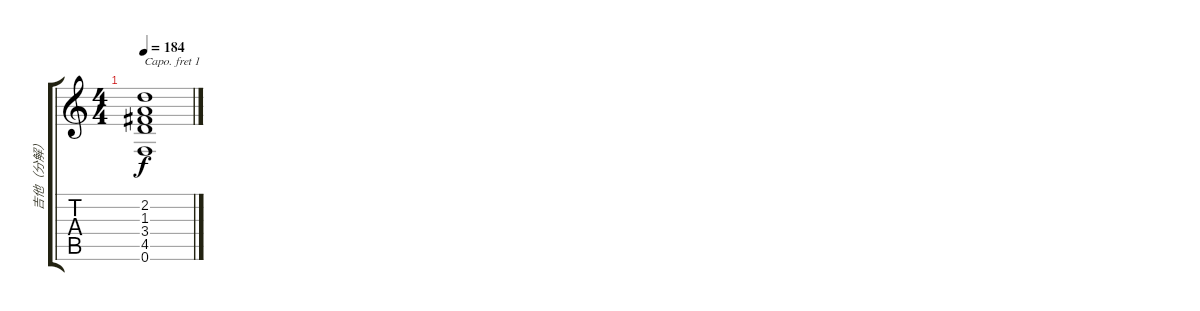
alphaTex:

\track ("吉他（分解）" "吉他（分解）") {instrument acousticguitarsteel}
\staff {score tabs}
\capo 1
\tuning (E4 B3 G3 D3 A2 E2) {hide}
\ts (4 4)
\tempo 184
\clef g2
\ks c
(2.2{t} 1.3{t} 3.4{t} 4.5{t} 0.6).1{dy f}
